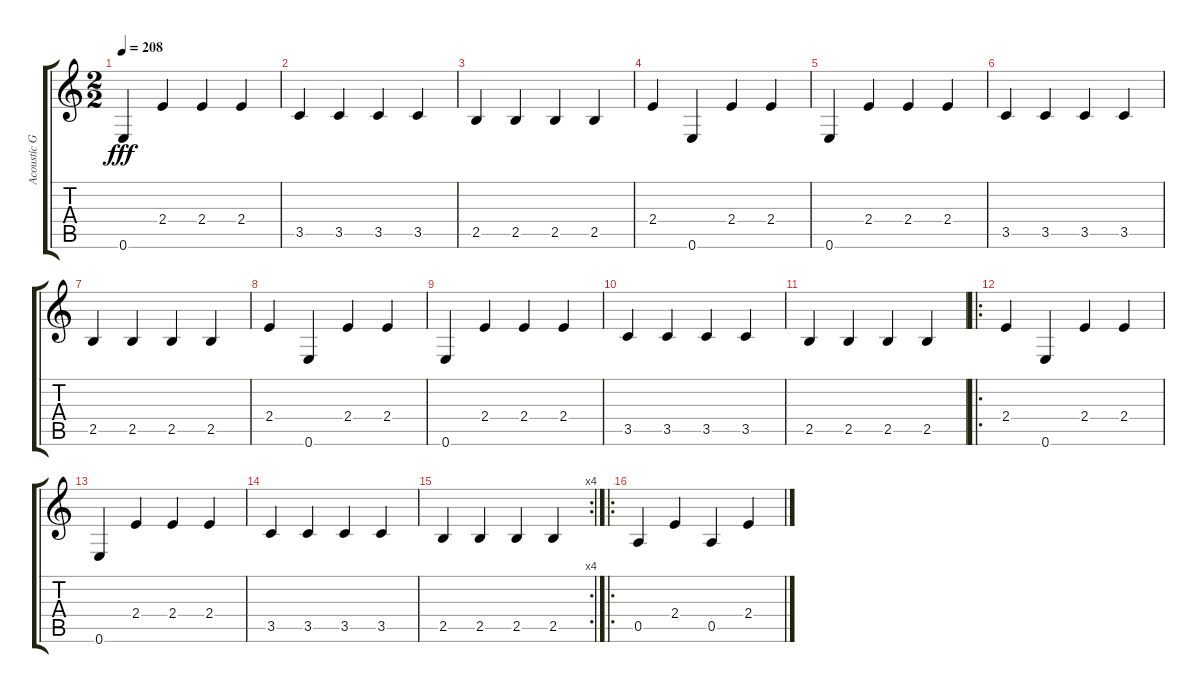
\track ("Acoustic Guitar" "Acoustic G") {instrument acousticguitarsteel}
\staff {score tabs}
\tuning (E4 B3 G3 D3 A2 E2) {hide}
\ts (2 2)
\tempo 208
\clef g2
\ks c
0.6.4{dy fff} 2.4.4 2.4.4 2.4.4 |
3.5.4 3.5.4 3.5.4 3.5.4 |
2.5.4 2.5.4 2.5.4 2.5.4 |
2.4.4 0.6.4 2.4.4 2.4.4 |
0.6.4 2.4.4 2.4.4 2.4.4 |
3.5.4 3.5.4 3.5.4 3.5.4 |
2.5.4 2.5.4 2.5.4 2.5.4 |
2.4.4 0.6.4 2.4.4 2.4.4 |
0.6.4 2.4.4 2.4.4 2.4.4 |
3.5.4 3.5.4 3.5.4 3.5.4 |
2.5.4 2.5.4 2.5.4 2.5.4 |
\ro
2.4.4 0.6.4 2.4.4 2.4.4 |
0.6.4 2.4.4 2.4.4 2.4.4 |
3.5.4 3.5.4 3.5.4 3.5.4 |
\rc 4
2.5.4 2.5.4 2.5.4 2.5.4 |
\ro
0.5.4 2.4.4 0.5.4 2.4.4
